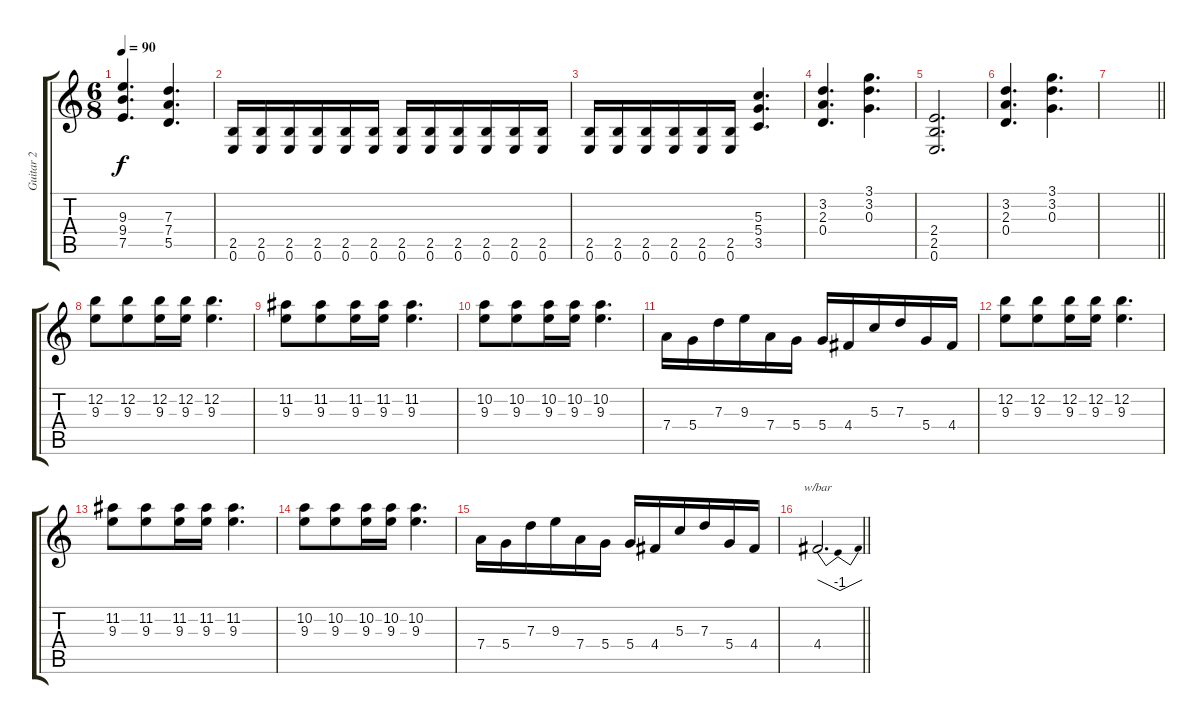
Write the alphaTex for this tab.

\track ("Guitar 2" "Guitar 2") {instrument overdrivenguitar}
\staff {score tabs}
\tuning (E4 B3 G3 D3 A2 E2) {hide}
\ts (6 8)
\tempo 90
\clef g2
\ks c
(9.3 9.4 7.5).4{d dy f} (7.3 7.4 5.5).4{d} |
(2.5 0.6).16 (2.5 0.6).16 (2.5 0.6).16 (2.5 0.6).16 (2.5 0.6).16 (2.5 0.6).16 (2.5 0.6).16 (2.5 0.6).16 (2.5 0.6).16 (2.5 0.6).16 (2.5 0.6).16 (2.5 0.6).16 |
(2.5 0.6).16 (2.5 0.6).16 (2.5 0.6).16 (2.5 0.6).16 (2.5 0.6).16 (2.5 0.6).16 (5.3 5.4 3.5).4{d} |
(3.2 2.3 0.4).4{d} (3.1 3.2 0.3).4{d} |
(2.4 2.5 0.6).2{d} |
(3.2 2.3 0.4).4{d} (3.1 3.2 0.3).4{d} |
\barLineRight lightlight
|
\section ("" "")
(12.2 9.3).8 (12.2 9.3).8 (12.2 9.3).16 (12.2 9.3).16 (12.2 9.3).4{d} |
(11.2 9.3).8 (11.2 9.3).8 (11.2 9.3).16 (11.2 9.3).16 (11.2 9.3).4{d} |
(10.2 9.3).8 (10.2 9.3).8 (10.2 9.3).16 (10.2 9.3).16 (10.2 9.3).4{d} |
7.4.16 5.4.16 7.3.16 9.3.16 7.4.16 5.4.16 5.4.16 4.4.16 5.3.16 7.3.16 5.4.16 4.4.16 |
(12.2 9.3).8 (12.2 9.3).8 (12.2 9.3).16 (12.2 9.3).16 (12.2 9.3).4{d} |
(11.2 9.3).8 (11.2 9.3).8 (11.2 9.3).16 (11.2 9.3).16 (11.2 9.3).4{d} |
(10.2 9.3).8 (10.2 9.3).8 (10.2 9.3).16 (10.2 9.3).16 (10.2 9.3).4{d} |
7.4.16 5.4.16 7.3.16 9.3.16 7.4.16 5.4.16 5.4.16 4.4.16 5.3.16 7.3.16 5.4.16 4.4.16 |
\barLineRight lightlight
4.4.2{d tbe (dip default 0 0 30 -4 60 0)}
